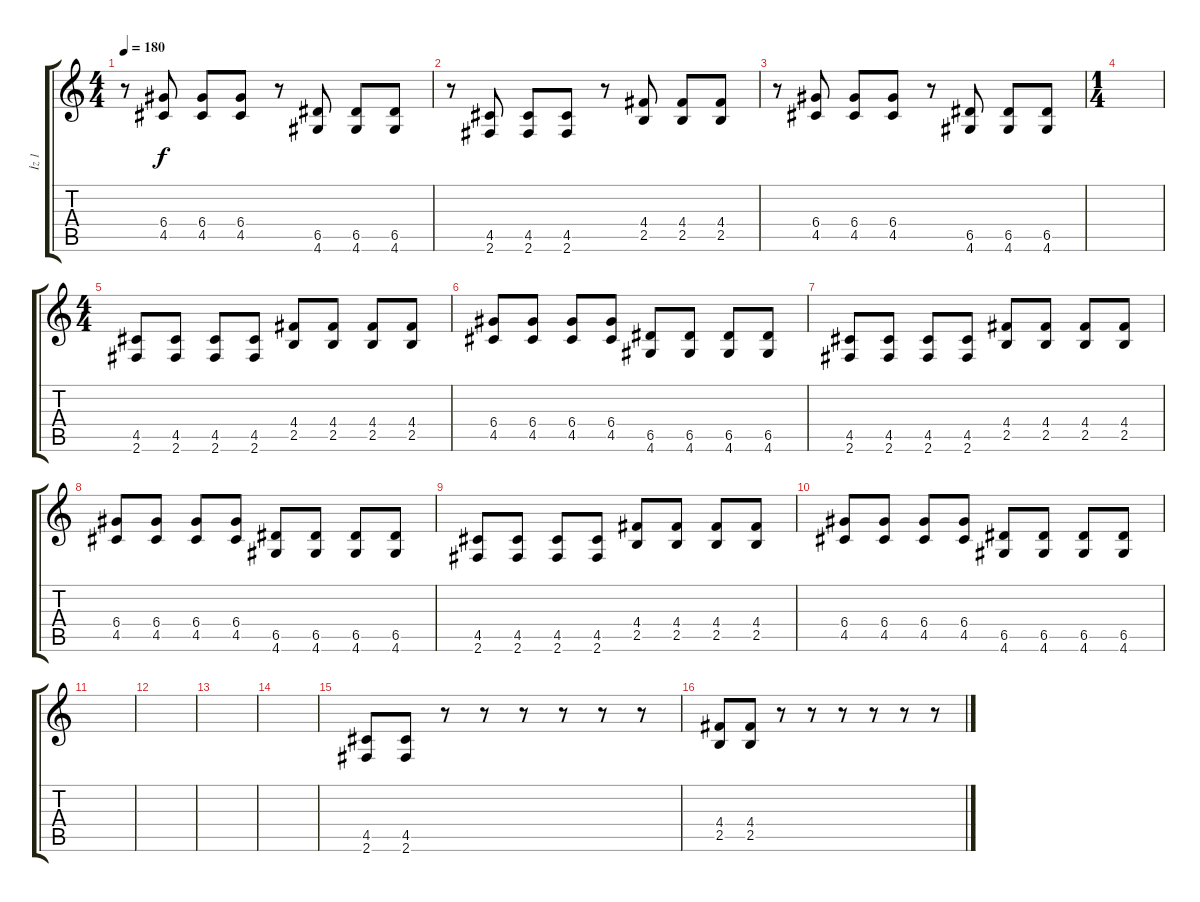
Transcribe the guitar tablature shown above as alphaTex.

\track ("İz 1" "İz 1") {instrument distortionguitar}
\staff {score tabs}
\tuning (E4 B3 G3 D3 A2 E2) {hide}
\ts (4 4)
\tempo 180
\clef g2
\ks c
r.8{dy f} (6.4 4.5).8 (6.4 4.5).8 (6.4 4.5).8 r.8 (6.5 4.6).8 (6.5 4.6).8 (6.5 4.6).8 |
r.8 (4.5 2.6).8 (4.5 2.6).8 (4.5 2.6).8 r.8 (4.4 2.5).8 (4.4 2.5).8 (4.4 2.5).8 |
r.8 (6.4 4.5).8 (6.4 4.5).8 (6.4 4.5).8 r.8 (6.5 4.6).8 (6.5 4.6).8 (6.5 4.6).8 |
\ts (1 4)
|
\ts (4 4)
(4.5 2.6).8 (4.5 2.6).8 (4.5 2.6).8 (4.5 2.6).8 (4.4 2.5).8 (4.4 2.5).8 (4.4 2.5).8 (4.4 2.5).8 |
(6.4 4.5).8 (6.4 4.5).8 (6.4 4.5).8 (6.4 4.5).8 (6.5 4.6).8 (6.5 4.6).8 (6.5 4.6).8 (6.5 4.6).8 |
(4.5 2.6).8 (4.5 2.6).8 (4.5 2.6).8 (4.5 2.6).8 (4.4 2.5).8 (4.4 2.5).8 (4.4 2.5).8 (4.4 2.5).8 |
(6.4 4.5).8 (6.4 4.5).8 (6.4 4.5).8 (6.4 4.5).8 (6.5 4.6).8 (6.5 4.6).8 (6.5 4.6).8 (6.5 4.6).8 |
(4.5 2.6).8 (4.5 2.6).8 (4.5 2.6).8 (4.5 2.6).8 (4.4 2.5).8 (4.4 2.5).8 (4.4 2.5).8 (4.4 2.5).8 |
(6.4 4.5).8 (6.4 4.5).8 (6.4 4.5).8 (6.4 4.5).8 (6.5 4.6).8 (6.5 4.6).8 (6.5 4.6).8 (6.5 4.6).8 |
|
|
|
|
(4.5 2.6).8 (4.5 2.6).8 r.8 r.8 r.8 r.8 r.8 r.8 |
(4.4 2.5).8 (4.4 2.5).8 r.8 r.8 r.8 r.8 r.8 r.8
